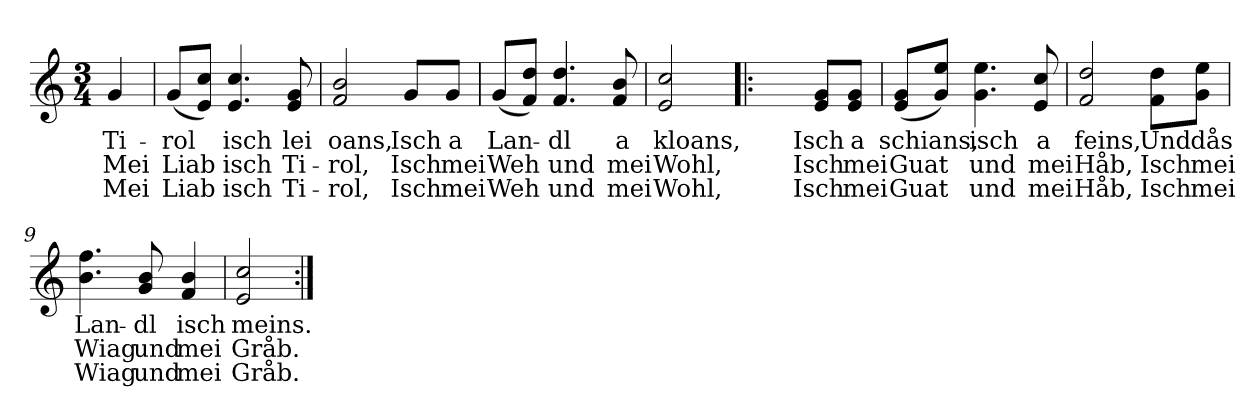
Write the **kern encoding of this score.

**kern	**text	**text	**text
*part1	*part1	*part1	*part1
*staff1	*staff1	*staff1	*staff1
!!LO:PB:g=z
*clefG2	*	*	*
*k[]	*	*	*
*C:	*	*	*
*M3/4	*	*	*
=1	=1	=1	=1
!	!LO:LY:b:color=#000000	!LO:LY:b:color=#000000	!LO:LY:b:color=#000000
4gi/	Ti-	Mei	Mei
=2	=2	=2	=2
!	!LO:LY:b:color=#000000	!LO:LY:b:color=#000000	!LO:LY:b:color=#000000
(8gi/L	-rol	Liab	Liab
8ei/ 8cciJ)	.	.	.
!	!LO:LY:b:color=#000000	!LO:LY:b:color=#000000	!LO:LY:b:color=#000000
4.ei/ 4.cci	isch	isch	isch
!	!LO:LY:b:color=#000000	!LO:LY:b:color=#000000	!LO:LY:b:color=#000000
8ei/ 8gi	lei	Ti-	Ti-
=3	=3	=3	=3
!	!LO:LY:b:color=#000000	!LO:LY:b:color=#000000	!LO:LY:b:color=#000000
2fi/ 2bi	oans,	-rol,	-rol,
!	!LO:LY:b:color=#000000	!LO:LY:b:color=#000000	!LO:LY:b:color=#000000
8gi/L	Isch	Isch	Isch
!	!LO:LY:b:color=#000000	!LO:LY:b:color=#000000	!LO:LY:b:color=#000000
8gi/J	a	mei	mei
=4	=4	=4	=4
!	!LO:LY:b:color=#000000	!LO:LY:b:color=#000000	!LO:LY:b:color=#000000
(8gi/L	Lan-	Weh	Weh
8fi/ 8ddiJ)	.	.	.
!	!LO:LY:b:color=#000000	!LO:LY:b:color=#000000	!LO:LY:b:color=#000000
4.fi/ 4.ddi	-dl	und	und
!	!LO:LY:b:color=#000000	!LO:LY:b:color=#000000	!LO:LY:b:color=#000000
8fi/ 8bi	a	mei	mei
=5	=5	=5	=5
!	!LO:LY:b:color=#000000	!LO:LY:b:color=#000000	!LO:LY:b:color=#000000
2ei/ 2cci	kloans,	Wohl,	Wohl,
!!LO:LB:g=z
=6!|:	=6!|:	=6!|:	=6!|:
2ryy	.	.	.
!	!LO:LY:b:color=#000000	!LO:LY:b:color=#000000	!LO:LY:b:color=#000000
8ei/ 8giL	Isch	Isch	Isch
!	!LO:LY:b:color=#000000	!LO:LY:b:color=#000000	!LO:LY:b:color=#000000
8ei/ 8giJ	a	mei	mei
=7	=7	=7	=7
!	!LO:LY:b:color=#000000	!LO:LY:b:color=#000000	!LO:LY:b:color=#000000
(8ei/ 8giL	schians,	Guat	Guat
8gi/ 8eeiJ)	.	.	.
!	!LO:LY:b:color=#000000	!LO:LY:b:color=#000000	!LO:LY:b:color=#000000
4.gi\ 4.eei	isch	und	und
!	!LO:LY:b:color=#000000	!LO:LY:b:color=#000000	!LO:LY:b:color=#000000
8ei/ 8cci	a	mei	mei
=8	=8	=8	=8
!	!LO:LY:b:color=#000000	!LO:LY:b:color=#000000	!LO:LY:b:color=#000000
2fi/ 2ddi	feins,	Håb,	Håb,
!	!LO:LY:b:color=#000000	!LO:LY:b:color=#000000	!LO:LY:b:color=#000000
8fi\ 8ddiL	Und	Isch	Isch
!	!LO:LY:b:color=#000000	!LO:LY:b:color=#000000	!LO:LY:b:color=#000000
8gi\ 8eeiJ	dås	mei	mei
=9	=9	=9	=9
!	!LO:LY:b:color=#000000	!LO:LY:b:color=#000000	!LO:LY:b:color=#000000
4.bi\ 4.ffi	Lan-	Wiag	Wiag
!	!LO:LY:b:color=#000000	!LO:LY:b:color=#000000	!LO:LY:b:color=#000000
8gi/ 8bi	-dl	und	und
!	!LO:LY:b:color=#000000	!LO:LY:b:color=#000000	!LO:LY:b:color=#000000
4fi/ 4bi	isch	mei	mei
=10	=10	=10	=10
!	!LO:LY:b:color=#000000	!LO:LY:b:color=#000000	!LO:LY:b:color=#000000
2ei/ 2cci	meins.	Gråb.	Gråb.
=:|!	=:|!	=:|!	=:|!
*-	*-	*-	*-
